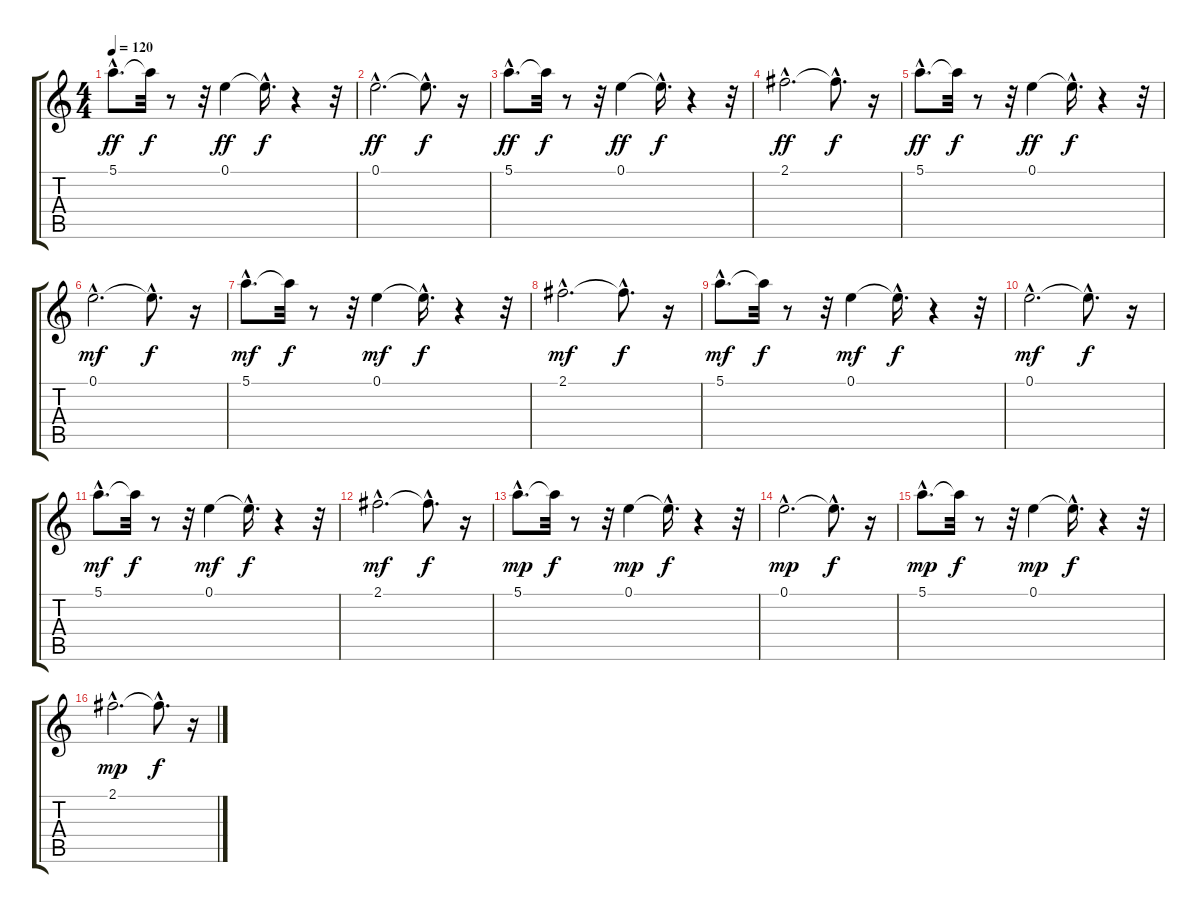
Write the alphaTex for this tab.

\track "" {instrument distortionguitar}
\staff {score tabs}
\tuning (E4 B3 G3 D3 A2 E2) {hide}
\ts (4 4)
\tempo 120
\clef g2
\ks c
5.1{hac}.8{d dy ff} 5.1{t}.32{dy f} r.8 r.32 0.1.4{dy ff} 0.1{hac t}.16{d dy f} r.4 r.32 |
0.1{hac}.2{d dy ff} 0.1{hac t}.8{d dy f} r.16 |
5.1{hac}.8{d dy ff} 5.1{t}.32{dy f} r.8 r.32 0.1.4{dy ff} 0.1{hac t}.16{d dy f} r.4 r.32 |
2.1{hac}.2{d dy ff} 2.1{hac t}.8{d dy f} r.16 |
5.1{hac}.8{d dy ff} 5.1{t}.32{dy f} r.8 r.32 0.1.4{dy ff} 0.1{hac t}.16{d dy f} r.4 r.32 |
0.1{hac}.2{d dy mf} 0.1{hac t}.8{d dy f} r.16 |
5.1{hac}.8{d dy mf} 5.1{t}.32{dy f} r.8 r.32 0.1.4{dy mf} 0.1{hac t}.16{d dy f} r.4 r.32 |
2.1{hac}.2{d dy mf} 2.1{hac t}.8{d dy f} r.16 |
5.1{hac}.8{d dy mf} 5.1{t}.32{dy f} r.8 r.32 0.1.4{dy mf} 0.1{hac t}.16{d dy f} r.4 r.32 |
0.1{hac}.2{d dy mf} 0.1{hac t}.8{d dy f} r.16 |
5.1{hac}.8{d dy mf} 5.1{t}.32{dy f} r.8 r.32 0.1.4{dy mf} 0.1{hac t}.16{d dy f} r.4 r.32 |
2.1{hac}.2{d dy mf} 2.1{hac t}.8{d dy f} r.16 |
5.1{hac}.8{d dy mp} 5.1{t}.32{dy f} r.8 r.32 0.1.4{dy mp} 0.1{hac t}.16{d dy f} r.4 r.32 |
0.1{hac}.2{d dy mp} 0.1{hac t}.8{d dy f} r.16 |
5.1{hac}.8{d dy mp} 5.1{t}.32{dy f} r.8 r.32 0.1.4{dy mp} 0.1{hac t}.16{d dy f} r.4 r.32 |
2.1{hac}.2{d dy mp} 2.1{hac t}.8{d dy f} r.16
